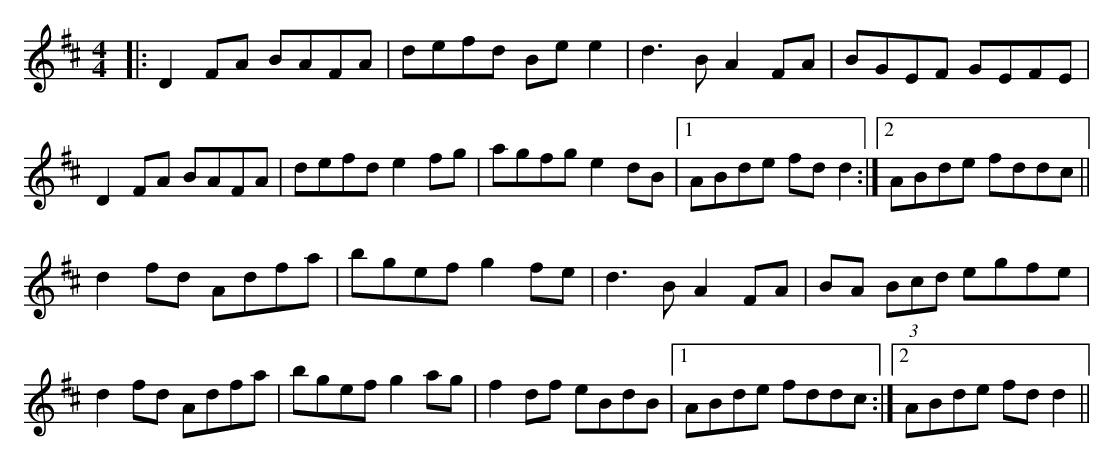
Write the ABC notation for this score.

X:1
M:4/4
K:D
|:D2FA BAFA|defd Bee2|d3B A2FA|BGEF GEFE|
D2FA BAFA|defd e2fg|agfg e2dB|1 ABde fdd2:|2 ABde fddc||
d2fd Adfa|bgef g2fe|d3B A2FA|BA (3Bcd egfe|
d2fd Adfa|bgef g2ag|f2df eBdB|1 ABde fddc:|2 ABde fdd2||
